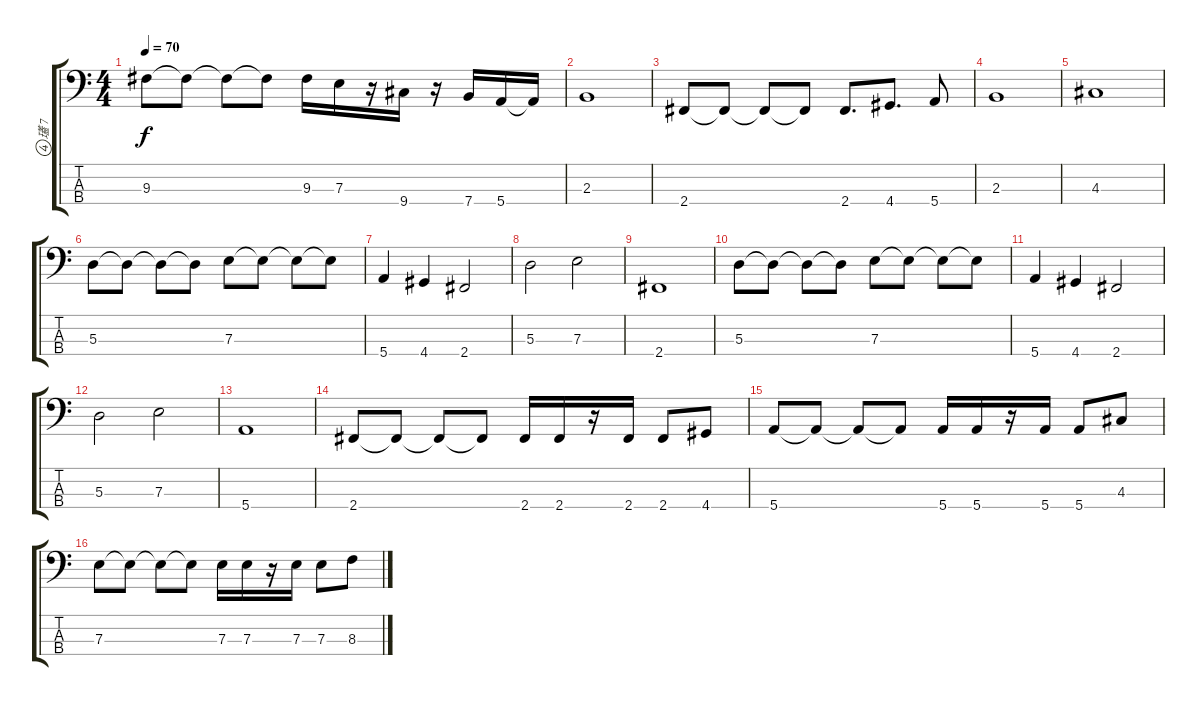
\track ("瓂 7" "瓂 7") {instrument electricbassfinger}
\staff {score tabs}
\tuning (G2 D2 A1 E1) {hide}
\ts (4 4)
\tempo 70
\clef f4
\ks c
9.3.8{dy f} 9.3{t}.8 9.3{t}.8 9.3{t}.8 9.3.16 7.3.16 r.16 9.4.16 r.16 7.4.16 5.4.16 5.4{t}.16 |
2.3.1 |
2.4.8 2.4{t}.8 2.4{t}.8 2.4{t}.8 2.4.8{d} 4.4.8{d} 5.4.8 |
2.3.1 |
4.3.1 |
5.3.8 5.3{t}.8 5.3{t}.8 5.3{t}.8 7.3.8 7.3{t}.8 7.3{t}.8 7.3{t}.8 |
5.4.4 4.4.4 2.4.2 |
5.3.2 7.3.2 |
2.4.1 |
5.3.8 5.3{t}.8 5.3{t}.8 5.3{t}.8 7.3.8 7.3{t}.8 7.3{t}.8 7.3{t}.8 |
5.4.4 4.4.4 2.4.2 |
5.3.2 7.3.2 |
5.4.1 |
2.4.8 2.4{t}.8 2.4{t}.8 2.4{t}.8 2.4.16 2.4.16 r.16 2.4.16 2.4.8 4.4.8 |
5.4.8 5.4{t}.8 5.4{t}.8 5.4{t}.8 5.4.16 5.4.16 r.16 5.4.16 5.4.8 4.3.8 |
7.3.8 7.3{t}.8 7.3{t}.8 7.3{t}.8 7.3.16 7.3.16 r.16 7.3.16 7.3.8 8.3.8
